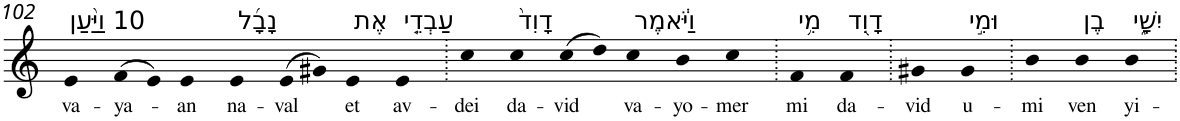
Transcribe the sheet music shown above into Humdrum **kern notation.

**kern	**text
*part1	*part1
*staff1	*staff1
*I"Piano	*
*I'Pno	*
!!LO:PB:g=z
*clefG2	*
*k[]	*
=102	=102
!LO:TX:a:t=10 וַיַּ֨עַן	!
!	!LO:LY:b
4e	va-
!	!LO:LY:b
(>8f	-ya-
8e)	.
!	!LO:LY:b
4e	-an
!LO:TX:a:t=נָבָ֜ל	!
!	!LO:LY:b
4e	na-
!	!LO:LY:b
(>8e	-val
8g#X)	.
!LO:TX:a:t=אֶת	!
!	!LO:LY:b
4e	et
!LO:TX:a:t=עַבְדֵ֤י	!
!	!LO:LY:b
4e	av-
=103.	=103.
!	!LO:LY:b
4cc	-dei
!LO:TX:a:t=דָוִד֙	!
!	!LO:LY:b
4cc	da-
!	!LO:LY:b
(>8cc	-vid
8dd)	.
!LO:TX:a:t=וַיֹּ֔אמֶר	!
!	!LO:LY:b
4cc	va-
!	!LO:LY:b
4b	-yo-
!	!LO:LY:b
4cc	-mer
=104.	=104.
!LO:TX:a:t=מִ֥י	!
!	!LO:LY:b
4f	mi
!LO:TX:a:t=דָוִ֖ד	!
!	!LO:LY:b
4f	da-
=105.	=105.
!	!LO:LY:b
4g#X	-vid
!LO:TX:a:t=וּמִ֣י	!
!	!LO:LY:b
4g#	u-
=106.	=106.
!	!LO:LY:b
4b	-mi
!LO:TX:a:t=בֶן	!
!	!LO:LY:b
4b	ven
!LO:TX:a:t=יִשָׁ֑י	!
!	!LO:LY:b
4b	yi-
=.	=.
*-	*-
